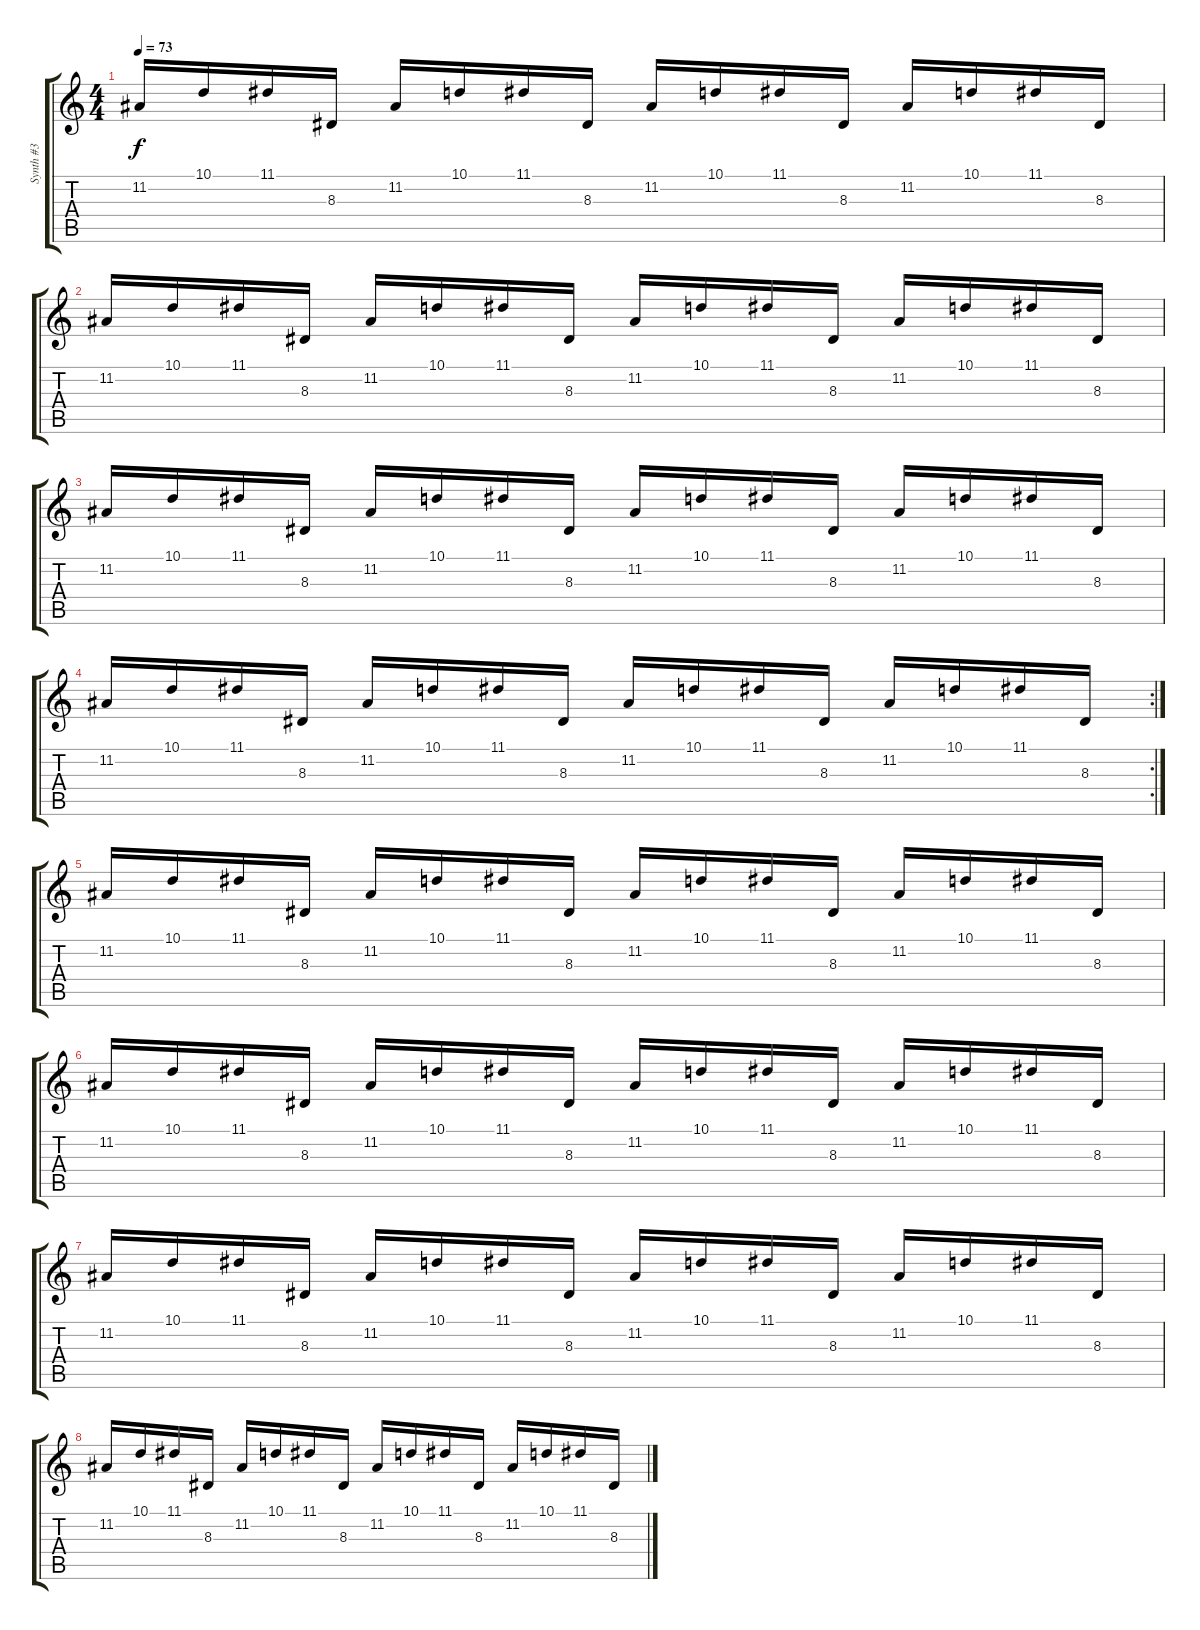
\track ("Synth #3" "Synth #3") {instrument vibraphone}
\staff {score tabs}
\tuning (E4 B3 G3 D3 A2 E2) {hide}
\ts (4 4)
\tempo 73
\clef g2
\ks c
11.2.16{dy f} 10.1.16 11.1.16 8.3.16 11.2.16 10.1.16 11.1.16 8.3.16 11.2.16 10.1.16 11.1.16 8.3.16 11.2.16 10.1.16 11.1.16 8.3.16 |
11.2.16 10.1.16 11.1.16 8.3.16 11.2.16 10.1.16 11.1.16 8.3.16 11.2.16 10.1.16 11.1.16 8.3.16 11.2.16 10.1.16 11.1.16 8.3.16 |
11.2.16 10.1.16 11.1.16 8.3.16 11.2.16 10.1.16 11.1.16 8.3.16 11.2.16 10.1.16 11.1.16 8.3.16 11.2.16 10.1.16 11.1.16 8.3.16 |
\rc 2
11.2.16 10.1.16 11.1.16 8.3.16 11.2.16 10.1.16 11.1.16 8.3.16 11.2.16 10.1.16 11.1.16 8.3.16 11.2.16 10.1.16 11.1.16 8.3.16 |
11.2.16 10.1.16 11.1.16 8.3.16 11.2.16 10.1.16 11.1.16 8.3.16 11.2.16 10.1.16 11.1.16 8.3.16 11.2.16 10.1.16 11.1.16 8.3.16 |
11.2.16 10.1.16 11.1.16 8.3.16 11.2.16 10.1.16 11.1.16 8.3.16 11.2.16 10.1.16 11.1.16 8.3.16 11.2.16 10.1.16 11.1.16 8.3.16 |
11.2.16 10.1.16 11.1.16 8.3.16 11.2.16 10.1.16 11.1.16 8.3.16 11.2.16 10.1.16 11.1.16 8.3.16 11.2.16 10.1.16 11.1.16 8.3.16 |
11.2.16 10.1.16 11.1.16 8.3.16 11.2.16 10.1.16 11.1.16 8.3.16 11.2.16 10.1.16 11.1.16 8.3.16 11.2.16 10.1.16 11.1.16 8.3.16
